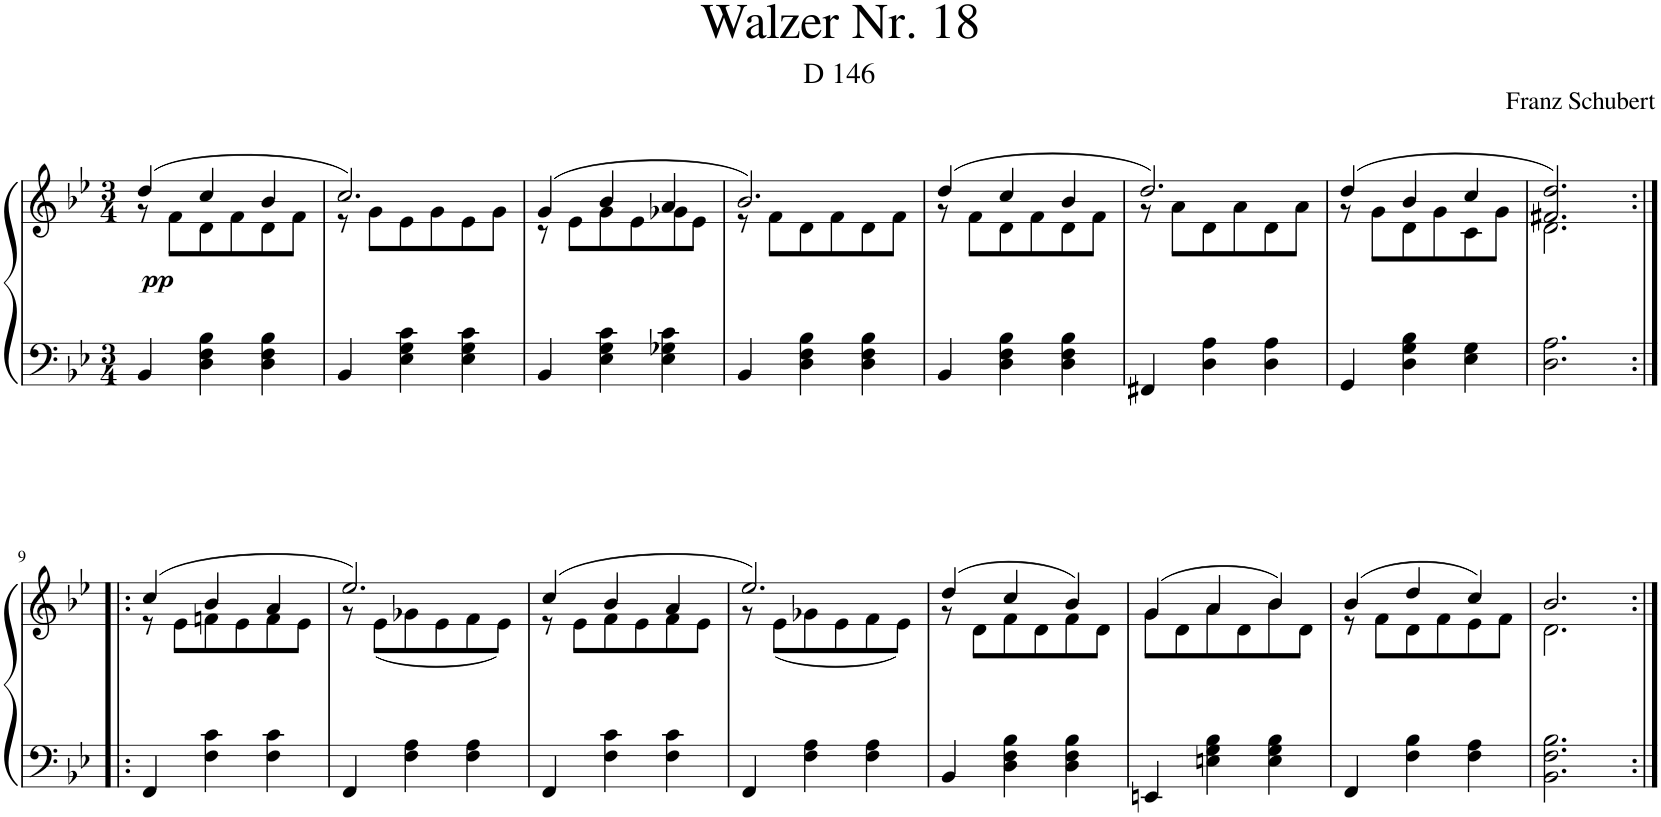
**kern	**kern	**dynam
*part1	*part1	*part1
*staff2	*staff1	*staff1/2
*I"Piano	*	*
*I'Pno.	*	*
*clefF4	*clefG2	*
*k[b-e-]	*k[b-e-]	*
*M3/4	*M3/4	*
=1	=1	=1
*	*^	*
!	!	!	!LO:DY:a=2
4BB-/	(4dd/	8r	pp
.	.	8f\L	.
4D\ 4F\ 4B-\	4cc/	8d\	.
.	.	8f\	.
4D\ 4F\ 4B-\	4b-/	8d\	.
.	.	8f\J	.
=2	=2	=2	=2
4BB-/	2.cc/)	8r	.
.	.	8g\L	.
4E-\ 4G\ 4c\	.	8e-\	.
.	.	8g\	.
4E-\ 4G\ 4c\	.	8e-\	.
.	.	8g\J	.
=3	=3	=3	=3
4BB-/	(4g/	8r	.
.	.	8e-\L	.
4E-\ 4G\ 4c\	4b-/	8g\	.
.	.	8e-\	.
4E-\ 4G-X\ 4c\	4a/	8g-X\	.
.	.	8e-\J	.
=4	=4	=4	=4
4BB-/	2.b-/)	8r	.
.	.	8f\L	.
4D\ 4F\ 4B-\	.	8d\	.
.	.	8f\	.
4D\ 4F\ 4B-\	.	8d\	.
.	.	8f\J	.
=5	=5	=5	=5
4BB-/	(4dd/	8r	.
.	.	8f\L	.
4D\ 4F\ 4B-\	4cc/	8d\	.
.	.	8f\	.
4D\ 4F\ 4B-\	4b-/	8d\	.
.	.	8f\J	.
=6	=6	=6	=6
4FF#X/	2.dd/)	8r	.
.	.	8a\L	.
4D\ 4A\	.	8d\	.
.	.	8a\	.
4D\ 4A\	.	8d\	.
.	.	8a\J	.
=7	=7	=7	=7
4GG/	(4dd/	8r	.
.	.	8g\L	.
4D\ 4G\ 4B-\	4b-/	8d\	.
.	.	8g\	.
4E-\ 4G\	4cc/	8c\	.
.	.	8g\J	.
=8	=8	=8	=8
2.D\ 2.A\	2.f#X/ 2.dd/)	2.d\	.
!!LO:LB:g=z	!!
=9:|!|:	=9:|!|:	=9:|!|:	=9:|!|:
4FF/	(4cc/	8r	.
.	.	8e-\L	.
4F\ 4c\	4b-/	8fn\	.
.	.	8e-\	.
4F\ 4c\	4a/	8f\	.
.	.	8e-\J	.
=10	=10	=10	=10
4FF/	2.ee-/)	8r	.
.	.	(8e-\L	.
4F\ 4A\	.	8g-X\	.
.	.	8e-\	.
4F\ 4A\	.	8f\	.
.	.	8e-\J)	.
=11	=11	=11	=11
4FF/	(4cc/	8r	.
.	.	8e-\L	.
4F\ 4c\	4b-/	8f\	.
.	.	8e-\	.
4F\ 4c\	4a/	8f\	.
.	.	8e-\J	.
=12	=12	=12	=12
4FF/	2.ee-/)	8r	.
.	.	(8e-\L	.
4F\ 4A\	.	8g-X\	.
.	.	8e-\	.
4F\ 4A\	.	8f\	.
.	.	8e-\J)	.
=13	=13	=13	=13
4BB-/	(4dd/	8r	.
.	.	8d\L	.
4D\ 4F\ 4B-\	4cc/	8f\	.
.	.	8d\	.
4D\ 4F\ 4B-\	4b-/)	8f\	.
.	.	8d\J	.
=14	=14	=14	=14
4EEn/	(4g/	8g\L	.
.	.	8d\	.
4En\ 4G\ 4B-\	4a/	8a\	.
.	.	8d\	.
4E\ 4G\ 4B-\	4b-/)	8b-\	.
.	.	8d\J	.
=15	=15	=15	=15
4FF/	(4b-/	8r	.
.	.	8f\L	.
4F\ 4B-\	4dd/	8d\	.
.	.	8f\	.
4F\ 4A\	4cc/)	8e-\	.
.	.	8f\J	.
=16	=16	=16	=16
2.BB-\ 2.F\ 2.B-\	2.b-/	2.d\	.
*	*v	*v	*
=:|!	=:|!	=:|!
*-	*-	*-
